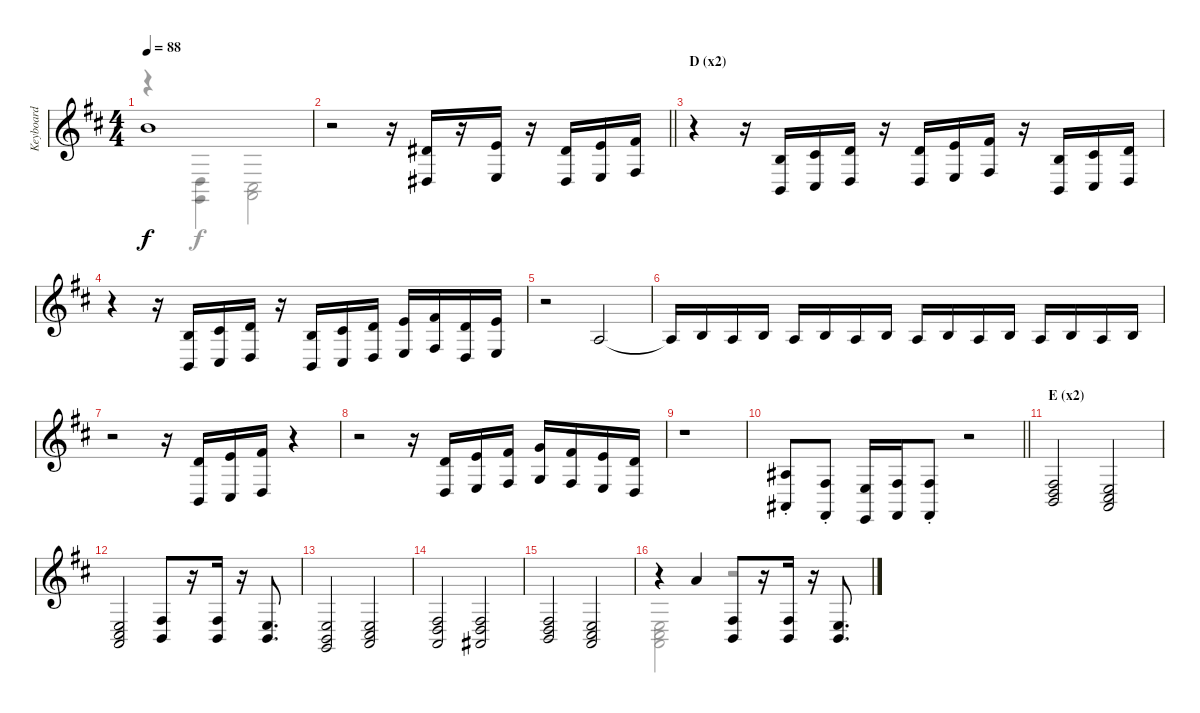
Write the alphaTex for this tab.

\track ("Keyboard" "Keyboard") {instrument stringensemble1}
\staff {score}
\tuning (E4 B3 G3 D3 A2 E2 B1) {hide}
\voice
\ts (4 4)
\tempo 88
\clef g2
\ks d
7.1.1{dy f} |
\barLineRight lightlight
r.2 r.16 (4.2 1.4).16 r.16 (5.2 2.4).16 r.16 (4.2 1.4).16 (5.2 2.4).16 (7.2 4.4).16 |
\section ("" "D (x2)")
r.4 r.16 (4.3 2.5).16 (6.3 4.5).16 (7.3 5.5).16 r.16 (7.3 5.5).16 (9.3 7.5).16 (11.3 9.5).16 r.16 (4.3 2.5).16 (6.3 4.5).16 (7.3 5.5).16 |
r.4 r.16 (4.3 2.5).16 (6.3 4.5).16 (7.3 5.5).16 r.16 (4.3 2.5).16 (6.3 4.5).16 (7.3 5.5).16 (9.3 7.5).16 (11.3 9.5).16 (7.3 5.5).16 (9.3 7.5).16 |
r.2 2.3.2 |
2.3{t}.16 0.2.16 2.3.16 0.2.16 2.3.16 0.2.16 2.3.16 0.2.16 2.3.16 0.2.16 2.3.16 0.2.16 2.3.16 0.2.16 2.3.16 0.2.16 |
r.2 r.16 (3.2 2.5).16 (0.1 4.5).16 (2.1 0.4).16 r.4 |
r.2 r.16 (3.2 0.4).16 (5.2 2.4).16 (7.2 4.4).16 (8.2 5.4).16 (7.2 4.4).16 (5.2 2.4).16 (3.2 0.4).16 |
r.1 |
\barLineRight lightlight
(3.3{st} 1.5{st}).8 (4.4{st} 2.6{st}).8 (2.4 0.6).16 (4.4 2.6).16 (4.4{st} 2.6{st}).8 r.2 |
\section ("" "E (x2)")
(4.4 5.5 7.6).2 (2.4 4.5 5.6).2 |
(2.4 4.5 5.6).2 (4.4 2.5).8 r.16 (4.4 2.5).16 r.16 (2.4 2.5).8{d} |
(2.4 2.5 3.6).2 (2.4 4.5 5.6).2 |
(4.4 5.5 5.6).2 (4.4 5.5 6.6).2 |
(4.4 5.5 7.6).2 (2.4 4.5 5.6).2 |
r.4 5.1.4 (4.4 2.5).8 r.16 (4.4 2.5).16 r.16 (2.4 2.5).8{d}
\voice
\clef g2
\ottava regular
\simile none
\ks d
r.4{dy f} (0.4 3.6).4 (4.5 5.6).2 |
\barLineRight lightlight
|
|
|
|
|
|
|
|
\barLineRight lightlight
|
|
|
|
|
|
(7.5 9.6 10.7).2 r.2
